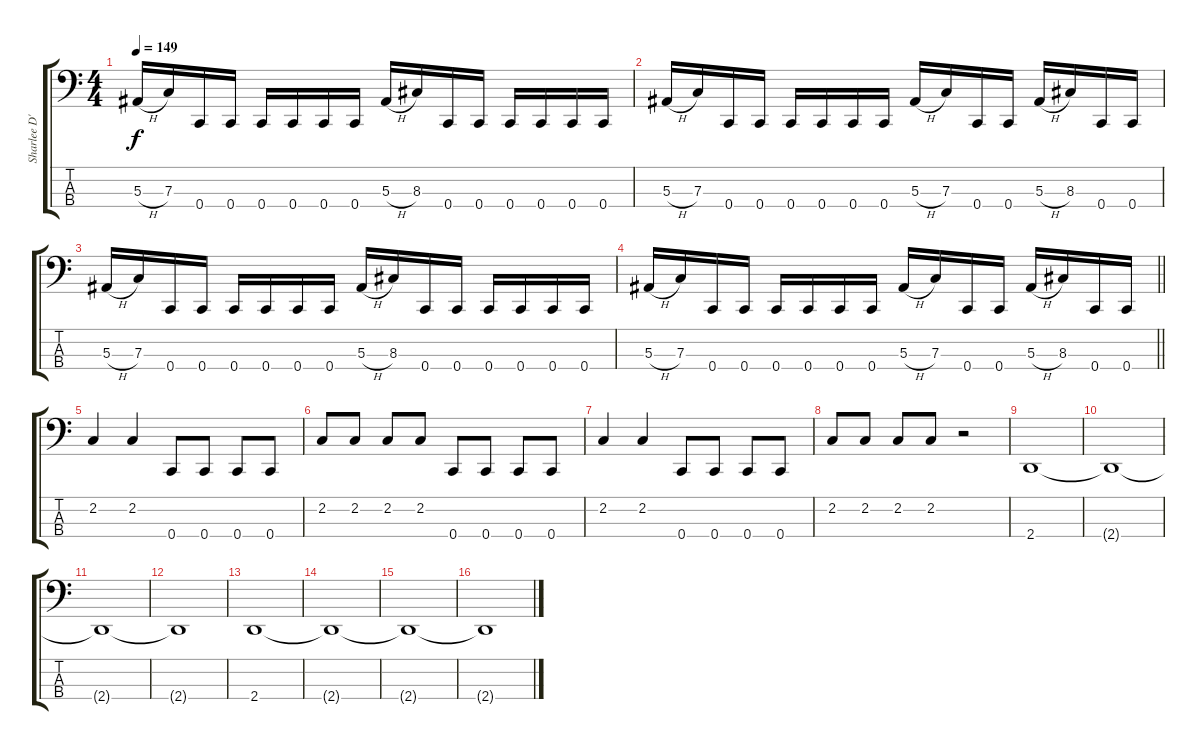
\track ("Sharlee D'Angelo" "Sharlee D'") {instrument electricbassfinger}
\staff {score tabs}
\tuning (Eb2 Bb1 F1 C1) {hide}
\ts (4 4)
\tempo 149
\clef f4
\ks c
5.3{h}.16{dy f} 7.3.16 0.4.16 0.4.16 0.4.16 0.4.16 0.4.16 0.4.16 5.3{h}.16 8.3.16 0.4.16 0.4.16 0.4.16 0.4.16 0.4.16 0.4.16 |
5.3{h}.16 7.3.16 0.4.16 0.4.16 0.4.16 0.4.16 0.4.16 0.4.16 5.3{h}.16 7.3.16 0.4.16 0.4.16 5.3{h}.16 8.3.16 0.4.16 0.4.16 |
5.3{h}.16 7.3.16 0.4.16 0.4.16 0.4.16 0.4.16 0.4.16 0.4.16 5.3{h}.16 8.3.16 0.4.16 0.4.16 0.4.16 0.4.16 0.4.16 0.4.16 |
\barLineRight lightlight
5.3{h}.16 7.3.16 0.4.16 0.4.16 0.4.16 0.4.16 0.4.16 0.4.16 5.3{h}.16 7.3.16 0.4.16 0.4.16 5.3{h}.16 8.3.16 0.4.16 0.4.16 |
2.2.4 2.2.4 0.4.8 0.4.8 0.4.8 0.4.8 |
2.2.8 2.2.8 2.2.8 2.2.8 0.4.8 0.4.8 0.4.8 0.4.8 |
2.2.4 2.2.4 0.4.8 0.4.8 0.4.8 0.4.8 |
2.2.8 2.2.8 2.2.8 2.2.8 r.2 |
2.4.1 |
2.4{t}.1 |
2.4{t}.1 |
2.4{t}.1 |
2.4.1 |
2.4{t}.1 |
2.4{t}.1 |
2.4{t}.1
